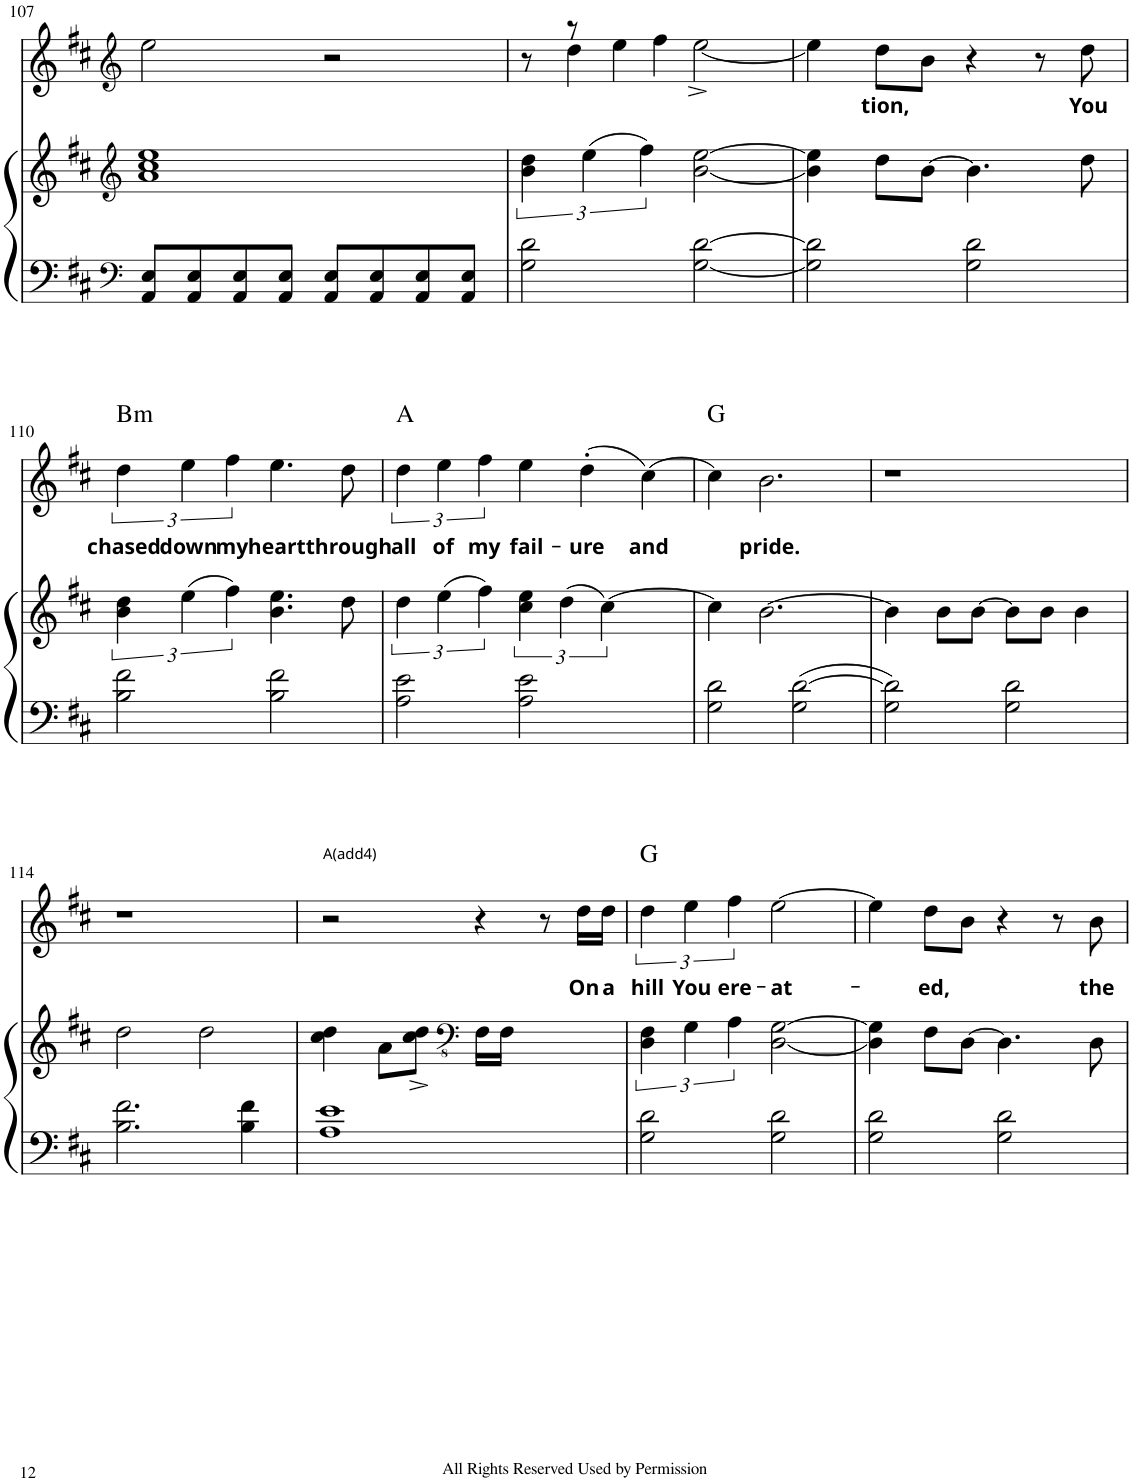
**kern	**kern	**kern	**text	**harte
*part2	*part2	*part1	*part1	*part1
*staff3	*staff2	*staff1	*staff1	*
!!LO:PB:g=z
*clefF4	*clefG2	*clefG2	*	*
*k[f#c#]	*k[f#c#]	*k[f#c#]	*	*
*M2/2	*M2/2	*M4/4	*	*
=107	=107	=107	=107	=107
8AA/ 8E/L	1a 1cc# 1ee	2ee\	.	.
8AA/ 8E/	.	.	.	.
8AA/ 8E/	.	.	.	.
8AA/ 8E/J	.	.	.	.
8AA/ 8E/L	.	2r	.	.
8AA/ 8E/	.	.	.	.
8AA/ 8E/	.	.	.	.
8AA/ 8E/J	.	.	.	.
=108	=108	=108	=108	=108
*	*	*^	*	*
2G\ 2d\	6b\ 6dd\	8r	8ryy	.	.
.	.	8r	4dd\	.	.
.	(6ee\	.	.	.	.
.	.	4ee\	.	.	.
.	6ff#\)	.	.	.	.
.	.	.	4ff#\	.	.
[2G\ [2d\	[2b\ [2ee\	[2ee^\	.	.	.
.	.	.	4.ryy	.	.
*	*	*v	*v	*	*
=109	=109	=109	=109	=109
2G\] 2d\]	4b\] 4ee\]	4ee\]	.	.
!	!	!	!LO:LY:b	!
.	8dd\L	8dd\L	tion,	.
.	[8b\J	8b\J	.	.
2G\ 2d\	4.b\]	4r	.	.
.	.	8r	.	.
!	!	!	!LO:LY:b	!
.	8dd\	8dd\	You	.
!!LO:LB:g=z
=110	=110	=110	=110	=110
!	!	!	!LO:LY:b	!LO:H:kt=m
2B\ 2f#\	6b\ 6dd\	6dd\	chased	B:min
!	!	!	!LO:LY:b	!
.	(6ee\	6ee\	down	.
!	!	!	!LO:LY:b	!
.	6ff#\)	6ff#\	my	.
!	!	!	!LO:LY:b	!
2B\ 2f#\	4.b\ 4.ee\	4.ee\	heart	.
!	!	!	!LO:LY:b	!
.	8dd\	8dd\	through	.
=111	=111	=111	=111	=111
!	!	!	!LO:LY:b	!
2A\ 2e\	6dd\	6dd\	all	A:maj
!	!	!	!LO:LY:b	!
.	(6ee\	6ee\	of	.
!	!	!	!LO:LY:b	!
.	6ff#\)	6ff#\	my	.
!	!	!	!LO:LY:b	!
2A\ 2e\	6cc#\ 6ee\	4ee\	fail-	.
.	(6dd\	.	.	.
!	!	!	!LO:LY:b	!
.	.	(4dd'\	-ure	.
.	[6cc#\)	.	.	.
!	!	!	!LO:LY:b	!
4ryy	4ryy	[4cc#\)	and	.
=112	=112	=112	=112	=112
2G\ 2d\	4cc#\]	4cc#\]	.	G:maj
!	!	!	!LO:LY:b	!
.	[2.b\	2.b\	pride.	.
2G\ [2d\	.	.	.	.
=113	=113	=113	=113	=113
2G\ 2d\]	4b\]	1r	.	.
.	8b\L	.	.	.
.	[8b\J	.	.	.
2G\ 2d\	8b\L]	.	.	.
.	8b\J	.	.	.
.	4b\	.	.	.
!!LO:LB:g=z
=114	=114	=114	=114	=114
2.B\ 2.f#\	2dd\	1r	.	.
.	2dd\	.	.	.
4B\ 4f#\	.	.	.	.
=115	=115	=115	=115	=115
*^	*	*	*	*
!	!	!	!LO:TX:a:t=A(add4)	!	!
1A	1e	4cc#\ 4dd\	2r	.	.
.	.	8a\L	.	.	.
.	.	8cc#\^ 8dd\^J	.	.	.
*	*	*clefFv4	*	*	*
.	.	16FF#\LL	4r	.	.
.	.	16FF#\JJ	.	.	.
.	.	4.ryy	.	.	.
.	.	.	8r	.	.
!	!	!	!	!LO:LY:b	!
.	.	.	16dd\LL	On	.
!	!	!	!	!LO:LY:b	!
.	.	.	16dd\JJ	a	.
*v	*v	*	*	*	*
=116	=116	=116	=116	=116
!	!	!	!LO:LY:b	!
2G\ 2d\	6DD\ 6FF#\	6dd\	hill	G:maj
!	!	!	!LO:LY:b	!
.	6GG\	6ee\	You	.
!	!	!	!LO:LY:b	!
.	6AA\	6ff#\	ere-	.
!	!	!	!LO:LY:b	!
2G\ 2d\	[2DD\ [2GG\	[2ee\	-at-	.
=117	=117	=117	=117	=117
2G\ 2d\	4DD\] 4GG\]	4ee\]	.	.
!	!	!	!LO:LY:b	!
.	8FF#\L	8dd\L	-ed,	.
.	[8DD\J	8b\J	.	.
2G\ 2d\	4.DD\]	4r	.	.
.	.	8r	.	.
!	!	!	!LO:LY:b	!
.	8DD\	8b\	the	.
=	=	=	=	=
*-	*-	*-	*-	*-
